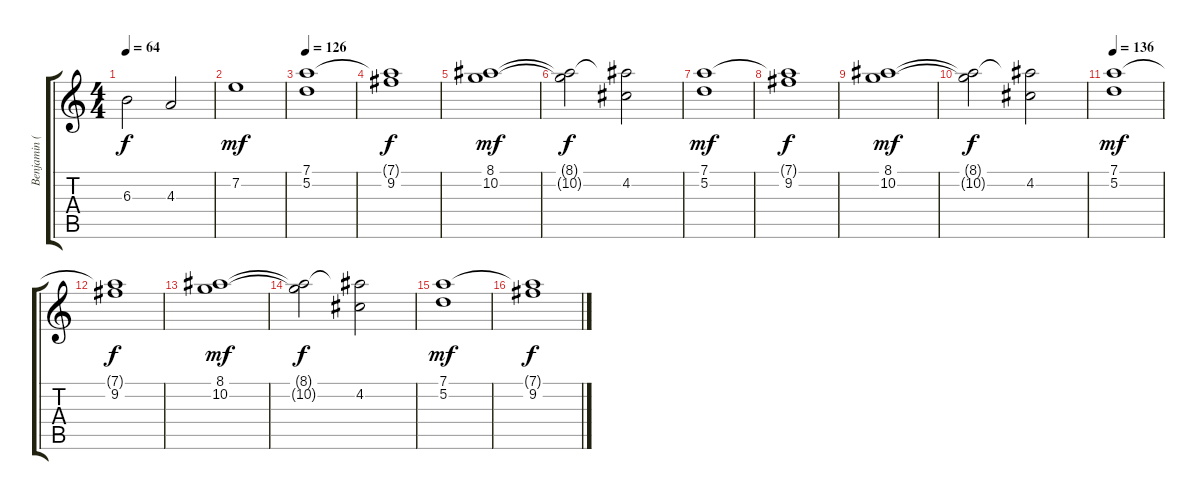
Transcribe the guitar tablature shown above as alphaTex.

\track ("Benjamin (KeybHigh)" "Benjamin (") {instrument churchorgan}
\staff {score tabs}
\tuning (D5 A4 F4 C4 G3 D3) {hide}
\ts (4 4)
\tempo 64
\clef g2
\ks c
6.3.2{dy f} 4.3.2 |
7.2.1{dy mf} |
\tempo 126
(7.1 5.2).1{balance 9} |
(7.1{t} 9.2).1{dy f} |
(8.1 10.2).1{dy mf} |
(8.1{t} 10.2{t}).2{dy f} (8.1{t} 4.2).2 |
(7.1 5.2).1{dy mf} |
(7.1{t} 9.2).1{dy f} |
(8.1 10.2).1{dy mf} |
(8.1{t} 10.2{t}).2{dy f} (8.1{t} 4.2).2 |
\tempo 136
(7.1 5.2).1{dy mf} |
(7.1{t} 9.2).1{dy f} |
(8.1 10.2).1{dy mf} |
(8.1{t} 10.2{t}).2{dy f} (8.1{t} 4.2).2 |
(7.1 5.2).1{dy mf} |
(7.1{t} 9.2).1{dy f}
